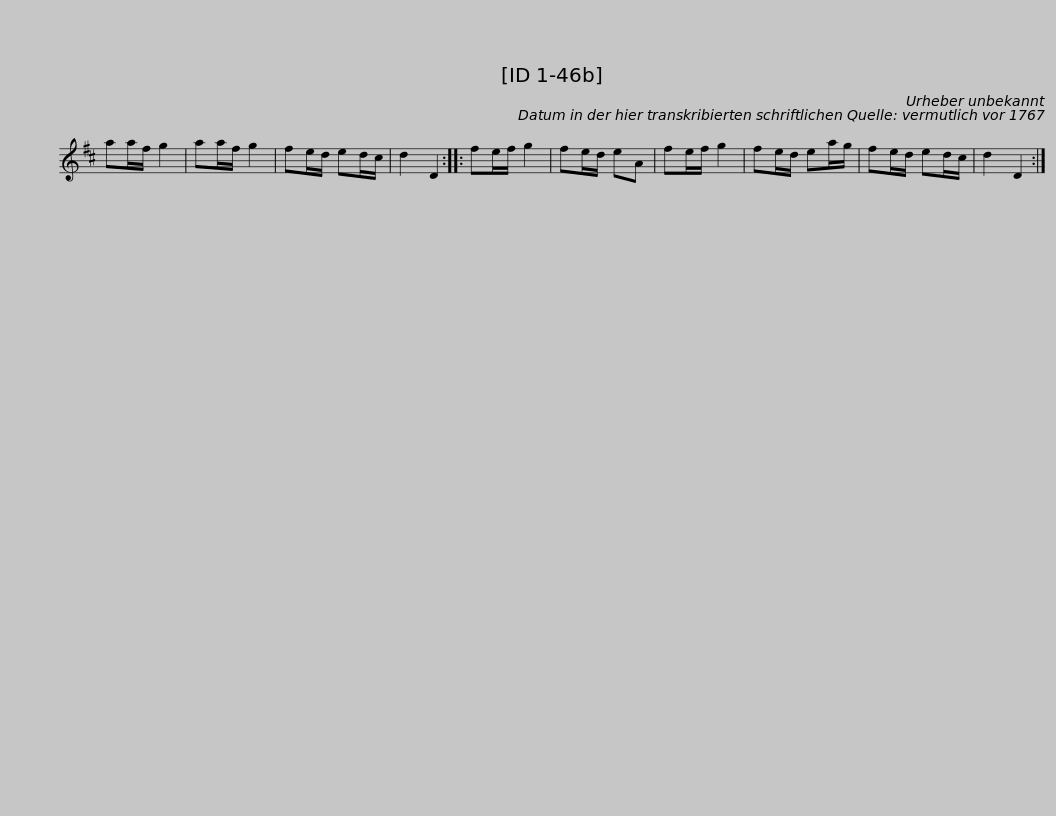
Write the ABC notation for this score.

X:1
L:1/8
M:none
I:linebreak $
K:D
V:1 treble
V:1
 aa/f/ g2 | aa/f/ g2 | fe/d/ ed/c/ | d2 D2 :: fe/f/ g2 | %5
 fe/d/ eA | fe/f/ g2 | fe/d/ ea/g/ | fe/d/ ed/c/ |$ d2 D2 :| %10
